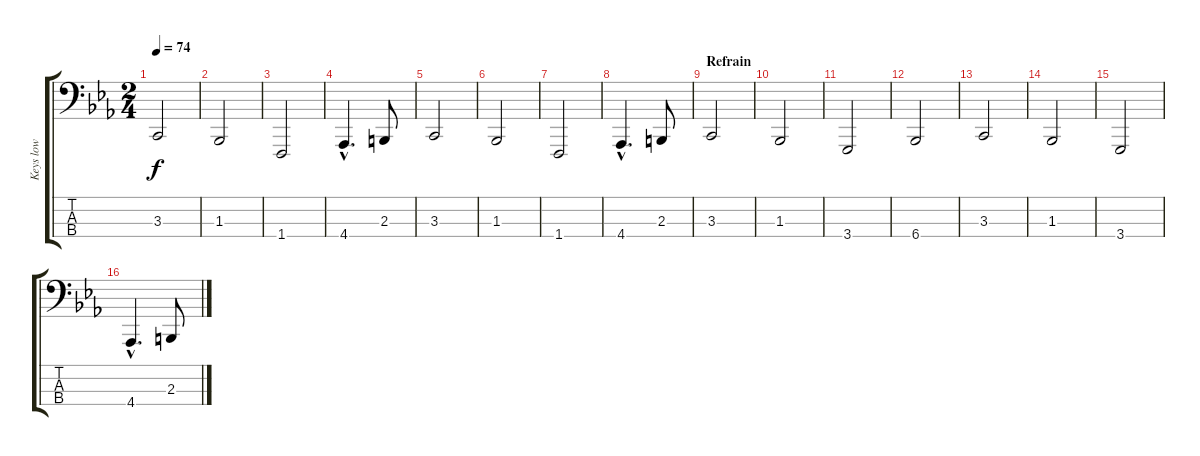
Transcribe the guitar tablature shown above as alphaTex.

\track ("Keys low" "Keys low") {instrument stringensemble1}
\staff {score tabs}
\tuning (G2 D2 A1 E1) {hide}
\ts (2 4)
\tempo 74
\clef f4
\ks eb
3.3.2{dy f} |
1.3.2 |
1.4.2 |
4.4{hac}.4{d} 2.3.8 |
3.3.2 |
1.3.2 |
1.4.2 |
4.4{hac}.4{d} 2.3.8 |
\section ("" "Refrain")
3.3.2 |
1.3.2 |
3.4.2 |
6.4.2 |
3.3.2 |
1.3.2 |
3.4.2 |
4.4{hac}.4{d} 2.3.8
